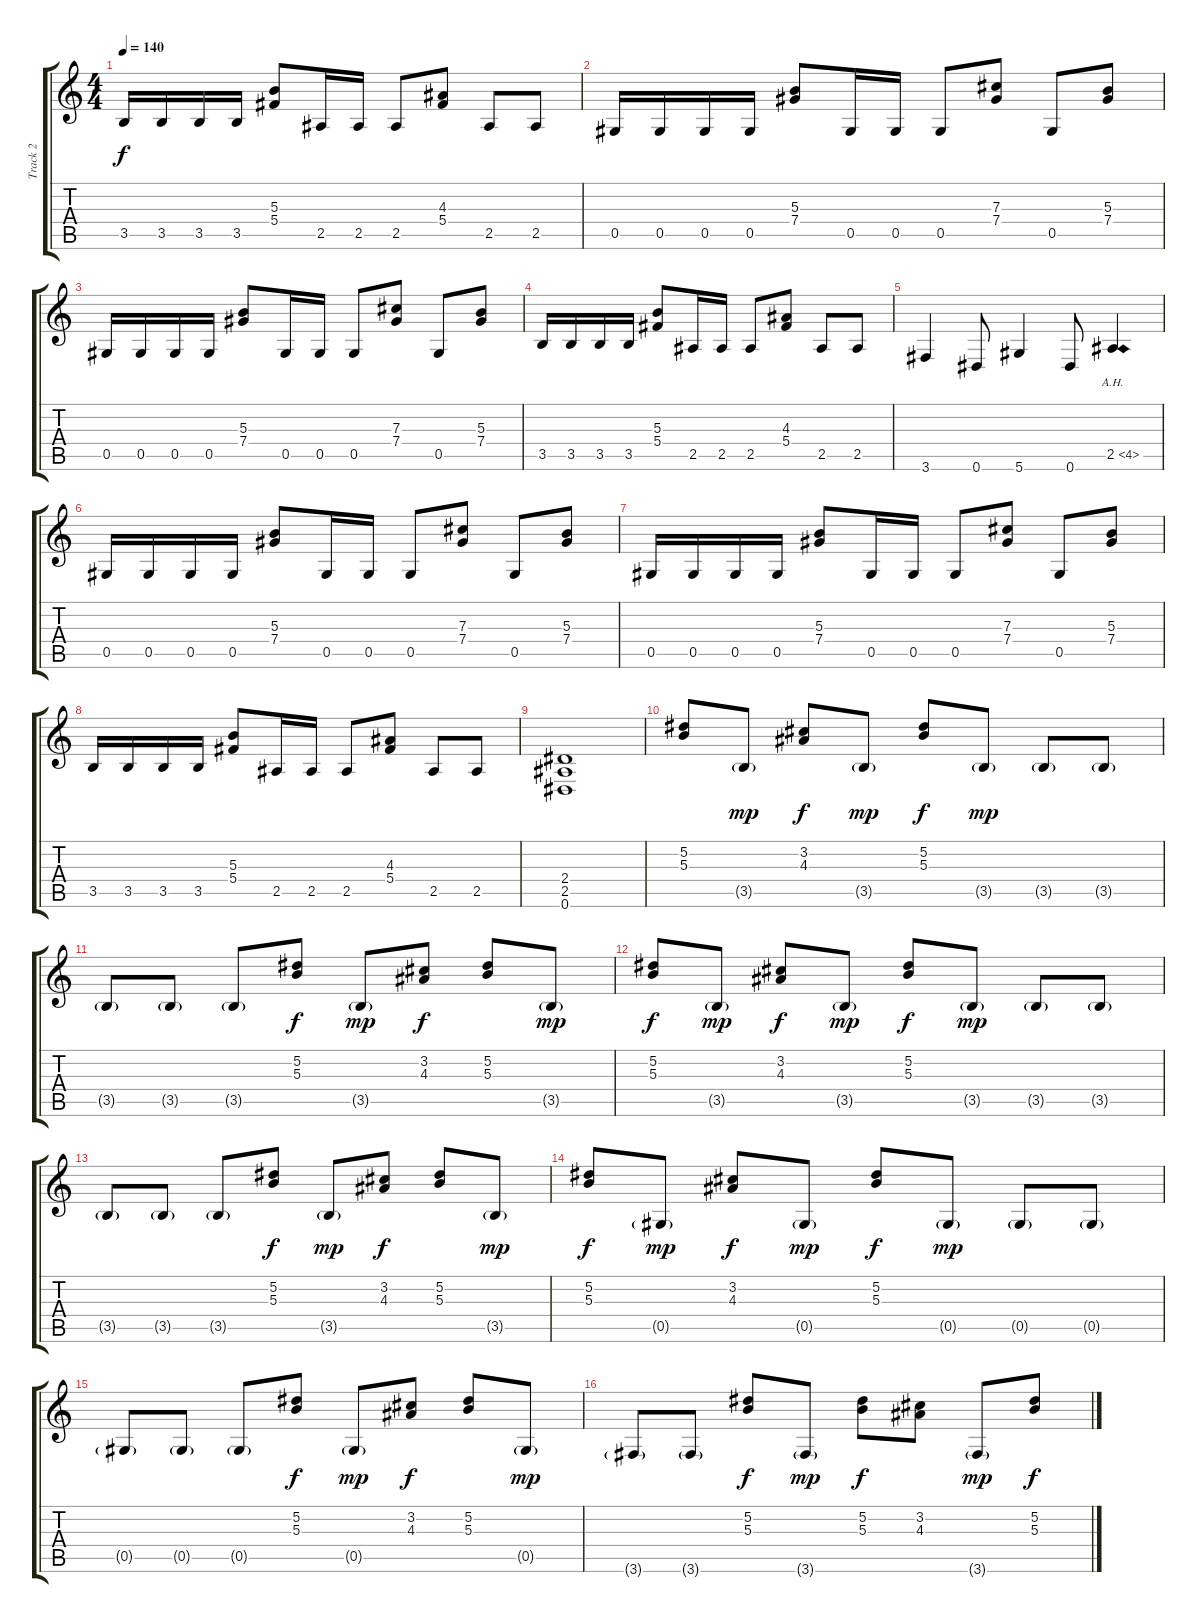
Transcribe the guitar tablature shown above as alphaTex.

\track ("Track 2" "Track 2") {instrument distortionguitar}
\staff {score tabs}
\tuning (Eb4 Bb3 Gb3 Db3 Ab2 Eb2) {hide}
\ts (4 4)
\tempo 140
\clef g2
\ks c
3.5.16{dy f} 3.5.16 3.5.16 3.5.16 (5.3 5.4).8 2.5.16 2.5.16 2.5.8 (4.3 5.4).8 2.5.8 2.5.8 |
0.5.16 0.5.16 0.5.16 0.5.16 (5.3 7.4).8 0.5.16 0.5.16 0.5.8 (7.3 7.4).8 0.5.8 (5.3 7.4).8 |
0.5.16 0.5.16 0.5.16 0.5.16 (5.3 7.4).8 0.5.16 0.5.16 0.5.8 (7.3 7.4).8 0.5.8 (5.3 7.4).8 |
3.5.16 3.5.16 3.5.16 3.5.16 (5.3 5.4).8 2.5.16 2.5.16 2.5.8 (4.3 5.4).8 2.5.8 2.5.8 |
3.6.4 0.6.8 5.6.4 0.6.8 2.5{ah 2}.4 |
0.5.16 0.5.16 0.5.16 0.5.16 (5.3 7.4).8 0.5.16 0.5.16 0.5.8 (7.3 7.4).8 0.5.8 (5.3 7.4).8 |
0.5.16 0.5.16 0.5.16 0.5.16 (5.3 7.4).8 0.5.16 0.5.16 0.5.8 (7.3 7.4).8 0.5.8 (5.3 7.4).8 |
3.5.16 3.5.16 3.5.16 3.5.16 (5.3 5.4).8 2.5.16 2.5.16 2.5.8 (4.3 5.4).8 2.5.8 2.5.8 |
(2.4 2.5 0.6).1 |
(5.2 5.3).8 3.5{g}.8{dy mp} (3.2 4.3).8{dy f} 3.5{g}.8{dy mp} (5.2 5.3).8{dy f} 3.5{g}.8{dy mp} 3.5{g}.8 3.5{g}.8 |
3.5{g}.8 3.5{g}.8 3.5{g}.8 (5.2 5.3).8{dy f} 3.5{g}.8{dy mp} (3.2 4.3).8{dy f} (5.2 5.3).8 3.5{g}.8{dy mp} |
(5.2 5.3).8{dy f} 3.5{g}.8{dy mp} (3.2 4.3).8{dy f} 3.5{g}.8{dy mp} (5.2 5.3).8{dy f} 3.5{g}.8{dy mp} 3.5{g}.8 3.5{g}.8 |
3.5{g}.8 3.5{g}.8 3.5{g}.8 (5.2 5.3).8{dy f} 3.5{g}.8{dy mp} (3.2 4.3).8{dy f} (5.2 5.3).8 3.5{g}.8{dy mp} |
(5.2 5.3).8{dy f} 0.5{g}.8{dy mp} (3.2 4.3).8{dy f} 0.5{g}.8{dy mp} (5.2 5.3).8{dy f} 0.5{g}.8{dy mp} 0.5{g}.8 0.5{g}.8 |
0.5{g}.8 0.5{g}.8 0.5{g}.8 (5.2 5.3).8{dy f} 0.5{g}.8{dy mp} (3.2 4.3).8{dy f} (5.2 5.3).8 0.5{g}.8{dy mp} |
3.6{g}.8 3.6{g}.8 (5.2 5.3).8{dy f} 3.6{g}.8{dy mp} (5.2 5.3).8{dy f} (3.2 4.3).8 3.6{g}.8{dy mp} (5.2 5.3).8{dy f}
